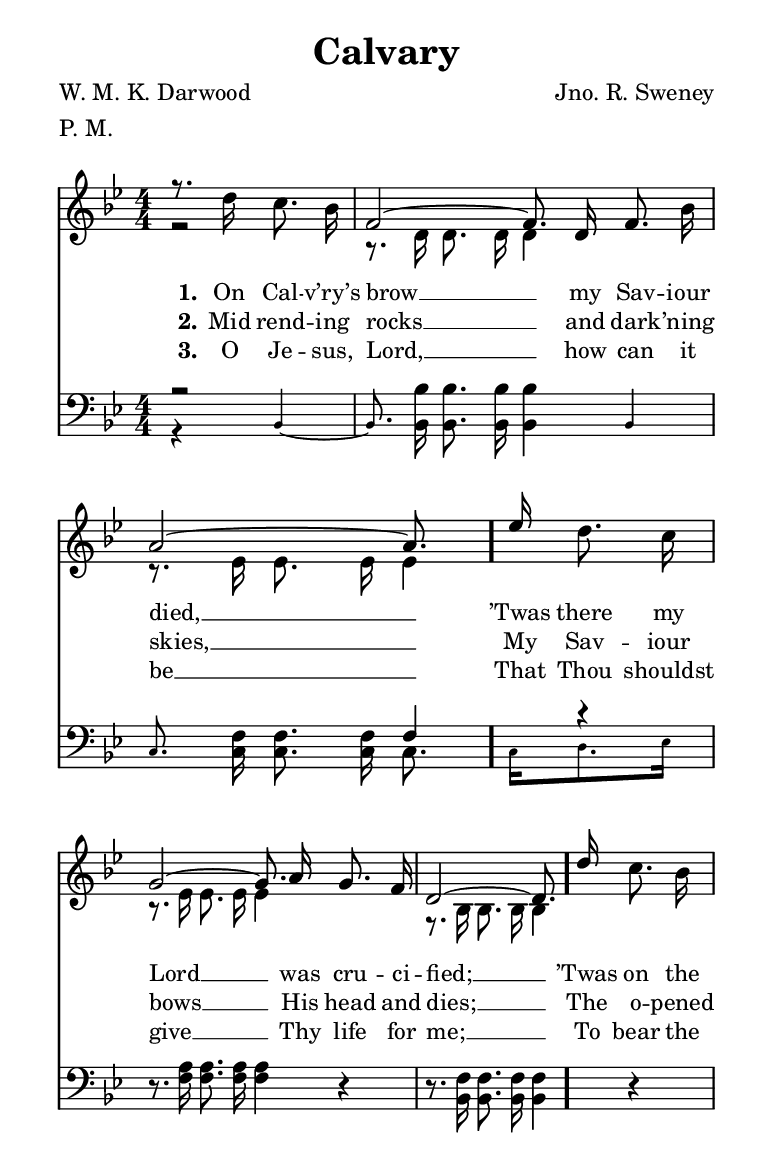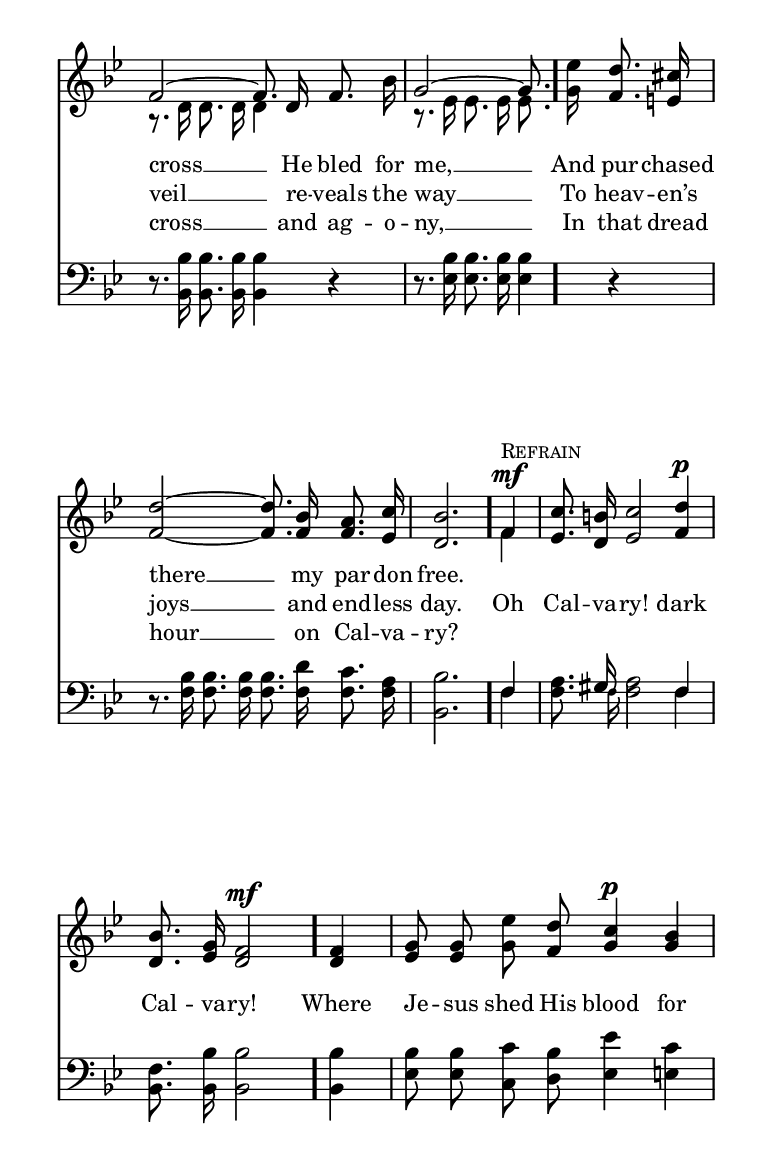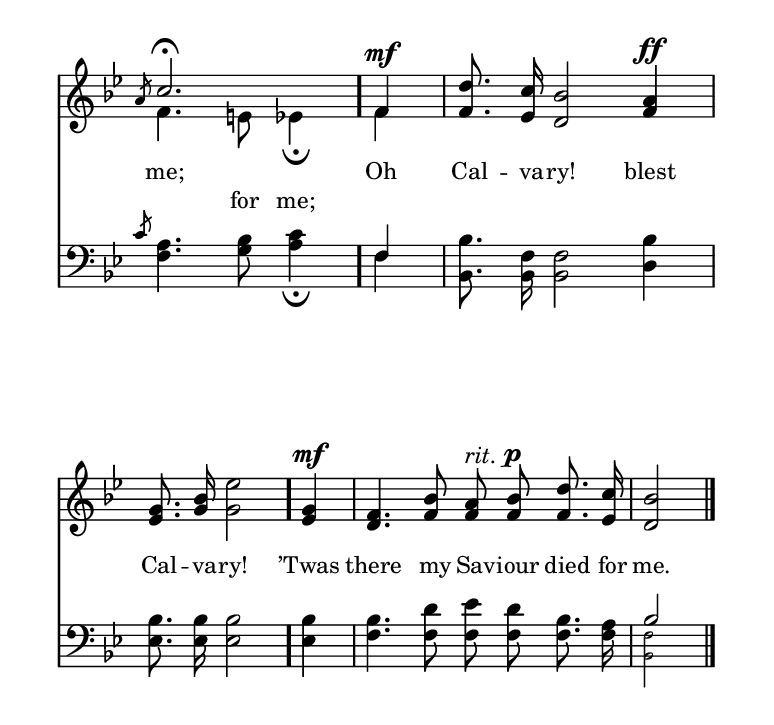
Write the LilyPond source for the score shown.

\include "common/global.ily"
\paper {
  \include "common/paper.ily"
}

\header{
  %gospel
  hymnnumber = "210"
  title = "Calvary"
  tunename = ""
  meter = "P. M."
  poet = "W. M. K. Darwood"
  composer = "Jno. R. Sweney"
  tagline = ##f
}

ta = { \tempo 4=80 }
tb = { \tempo 4=40 }

global = {
  \include "common/overrides.ily"
  \override Staff.TimeSignature.style = #'numbered
  \time 4/4
  \override Score.MetronomeMark.transparent = ##t % hide all fermata changes too
  \ta
  \key bes \major
  \partial 2
  \autoBeamOff
}

patternA = { c16 c8. c16 | c2 ~ c8. c16 c8. c16 | c2 ~ c8. }
patternB = { c16 c8. c16 | c2 ~ c8. c16 c8. c16 | c2. }

patternC = { c4 | c'8. c16 c2 c4 | c8. c16 c2 }
patternD = { c4 | c4. c8 c c c8. c16 | c2 }

patternF = { | r8. c16 c8. c16 c4 r4 | r8. c16 c8. c16 c4 }

smallNotes = \override NoteHead.font-size = #-4
normalNotes = \override NoteHead.font-size = #0

notesSoprano = {
\global
\relative c'' {

  r8.%{^\markup{\italic Moderato. }%} % original has tempo mark but we don't have room or need
  \changePitch \patternA { d c bes | f ~ f d f bes | a ~ a }
  \changePitch \patternA { ees' d c | g g a g f | d d }
  \changePitch \patternA { d' c bes | f f d f bes | g g }
  \changePitch \patternB { ees' d cis | d d bes a c | bes }

  \eogbreak
  << s^\markup { \small \caps "Refrain" }
  { f4^\mf | c'8. b16 c2 d4^\p | bes8. g16 f2^\mf } >>
  f4 | g8 g ees' d c4^\p bes | \slashedGrace a8 c2. \fermata
  \changePitch \patternC { f,^\mf | d' c bes a^\ff | g bes ees }
  g,4^\mf | f4. bes8 a^\markup{\italic rit.} bes^\p d8. c16 | bes2

  \bar "|."

}
}

notesAlto = {
\global
\relative e' {

  r2 | r8. d16 d8. d16 d4 r4 | r8. ees16 ees8. ees16 ees4
  r4 | \changePitch \patternF { ees ees ees ees bes bes bes bes }
  r4 | r8. d16 d8. d16 d4 r4 r8. ees16 ees8. ees16 ees8.
  \changePitch \patternB { g f e | f f f f ees | d }

  \changePitch \patternC { f | ees d ees f | d ees d }
  d4 | ees8 ees g f g4 g | f4. e8 \tb ees4_\fermata \ta
  \changePitch \patternC { f | f ees d f | ees g g }
  \changePitch \patternD { ees | d f f f f ees | d }

}
}

notesTenor = {
\global
\relative a {

  r2 | \changePitch \patternF { bes bes bes bes f f f f }
  r4 | \changePitch \patternF { a a a a f f f f }
  r4 | \changePitch \patternF { bes bes bes bes bes bes bes bes }
  r4 | r8. bes16 bes8. bes16 bes8. d16 c8. a16 | bes2.

  \changePitch \patternC { f | a gis a f | f bes bes }
  bes4 | bes8 bes c bes ees4 c | \slashedGrace c8 a4. bes8 c4
  \changePitch \patternC { f, | bes f f bes | bes bes bes }
  \changePitch \patternD { bes | bes d ees d bes a bes }

}
}

notesBass = {
\global
\relative f, {

  r4 \smallNotes bes4 ~ | bes8. \normalNotes bes16 bes8. bes16 bes4 \smallNotes bes4 | c8. \normalNotes c16 c8. c16 c8.
  \smallNotes c16[ d8. ees16] \normalNotes | \changePitch \patternF { f f f f bes, bes bes bes }
  r4 | \changePitch \patternF { bes bes bes bes ees ees ees ees }
  r4 | r8. f16 f8. f16 f8. f16 f8. f16 | bes,2.

  \changePitch \patternC { f' | f f f f | bes, bes bes }
  bes4 | ees8 ees c d ees4 e | f4. g8 a4_\fermata
  \changePitch \patternC { f | bes, bes bes d | ees ees ees }
  \changePitch \patternD { ees | f f f f f f | < f bes, > }

}
}

Refrain = \lyricmode {

Oh Cal -- va -- ry! dark Cal -- va -- ry! \bar "."
Where Je -- sus shed His blood for me; \bar "."
Oh Cal -- va -- ry! blest Cal -- va -- ry! \bar "."
’Twas there my Sav -- iour died for me. \bar "."

}

wordsA = \lyricmode {
\set stanza = "1."

On Cal -- v’ry’s brow __ my Sav -- iour died, __ \bar "."
’Twas there my Lord __ was cru -- ci -- fied; __ \bar "."
’Twas on the cross __ He bled for me, __ \bar "."
And pur -- chased there __ my par -- don free. \bar "."

}

wordsB = \lyricmode {
\set stanza = "2."

Mid rend -- ing rocks __ and dark -- ’ning skies, __
My Sav -- iour bows __ His head and dies; __
The o -- pened veil __ re -- veals the way __
To heav -- en’s joys __ and end -- less day.

\Refrain

}

wordsC = \lyricmode {
\set stanza = "3."

O Je -- sus, Lord, __ how can it be __
That Thou shouldst give __ Thy life for me; __
To bear the cross __ and ag -- o -- ny, __
In that dread hour __ on Cal -- va -- ry?

}

underWords = \lyricmode {

{ \repeat unfold 48 \skip 4 }
for me;

}

\score {
  \context ChoirStaff <<
    \context Staff = upper <<
      \set Staff.autoBeaming = ##f
      \set ChoirStaff.systemStartDelimiter = #'SystemStartBar
      \set ChoirStaff.printPartCombineTexts = ##f
      \partcombine #'(2 . 11) \notesSoprano \notesAlto
      \context NullVoice = sopranos { \voiceOne << \notesSoprano >> }
      \context NullVoice = altos { \voiceTwo << \notesAlto >> }
      \context Lyrics = one   \lyricsto sopranos \wordsA
      \context Lyrics = two   \lyricsto sopranos \wordsB
      \context Lyrics = three \lyricsto sopranos \wordsC
    >>
    \context Staff = men <<
      \set Staff.autoBeaming = ##f
      \clef bass
      \set ChoirStaff.printPartCombineTexts = ##f
      \partcombine #'(2 . 11) \notesTenor \notesBass
    >>
    \context Lyrics = three \lyricsto altos \underWords
  >>
  \layout {
    \include "common/layout.ily"
  }
  #(cond ((ly:get-option 'eog-midi-permitted) #{ \midi{
    \include "common/midi.ily"
  } #}))
}

\version "2.19.49"  % necessary for upgrading to future LilyPond versions.

% vi:set et ts=2 sw=2 ai nocindent syntax=lilypond:
